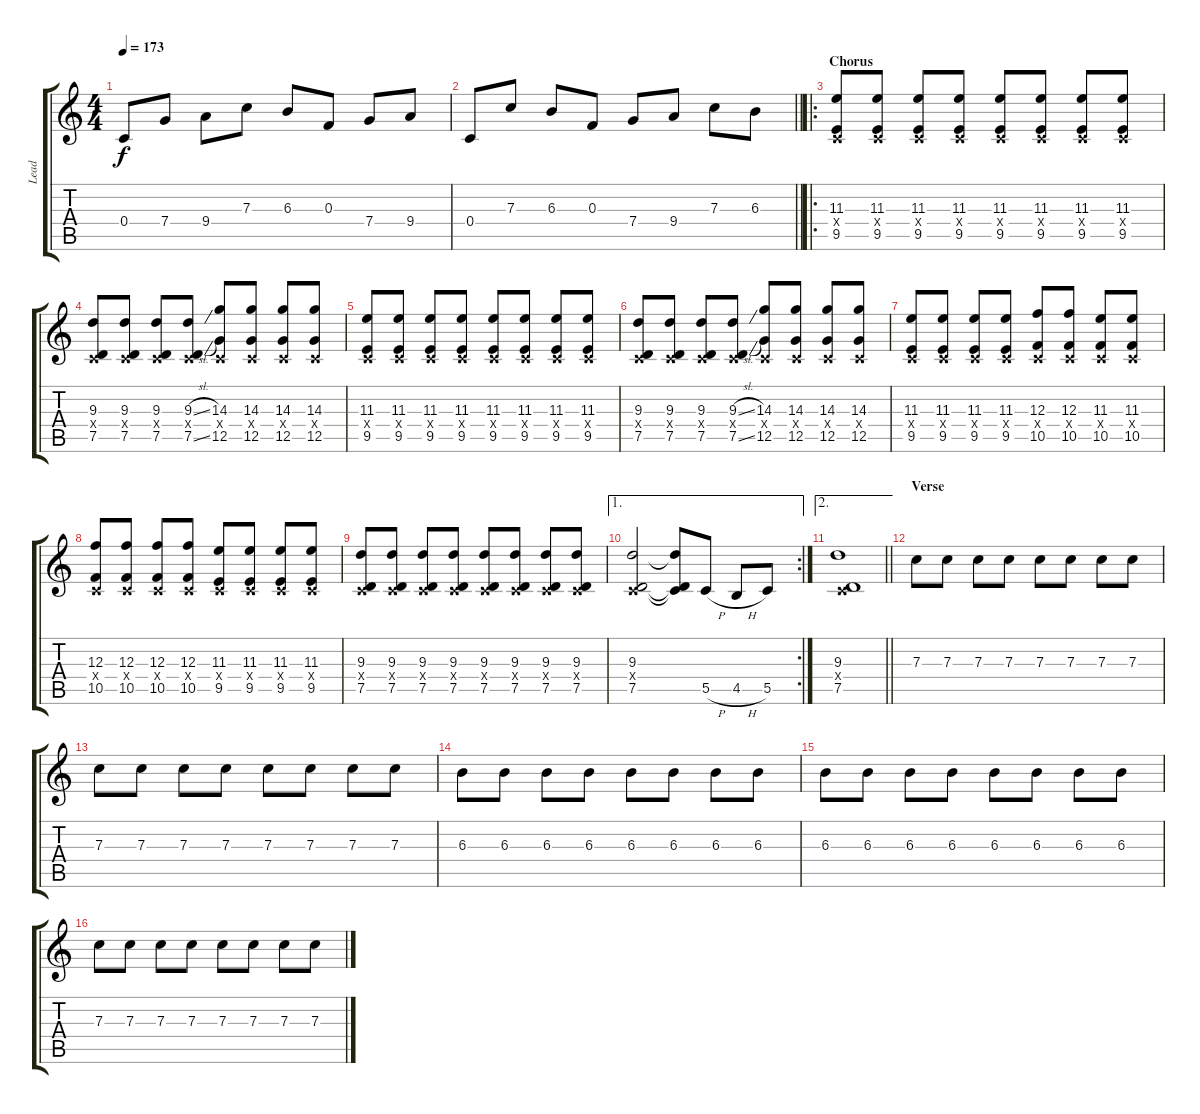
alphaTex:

\track ("Lead" "Lead") {instrument distortionguitar}
\staff {score tabs}
\tuning (D4 A3 F3 C3 G2 C2) {hide}
\ts (4 4)
\tempo 173
\clef g2
\ks c
0.4.8{dy f} 7.4.8 9.4.8 7.3.8 6.3.8 0.3.8 7.4.8 9.4.8 |
\barLineRight lightlight
0.4.8 7.3.8 6.3.8 0.3.8 7.4.8 9.4.8 7.3.8 6.3.8 |
\ro
\section ("" "Chorus")
(11.3 0.4{x} 9.5).8 (11.3 0.4{x} 9.5).8 (11.3 0.4{x} 9.5).8 (11.3 0.4{x} 9.5).8 (11.3 0.4{x} 9.5).8 (11.3 0.4{x} 9.5).8 (11.3 0.4{x} 9.5).8 (11.3 0.4{x} 9.5).8 |
(9.3 0.4{x} 7.5).8 (9.3 0.4{x} 7.5).8 (9.3 0.4{x} 7.5).8 (9.3{sl} 0.4{x} 7.5{sl}).8 (14.3 0.4{x} 12.5).8 (14.3 0.4{x} 12.5).8 (14.3 0.4{x} 12.5).8 (14.3 0.4{x} 12.5).8 |
(11.3 0.4{x} 9.5).8 (11.3 0.4{x} 9.5).8 (11.3 0.4{x} 9.5).8 (11.3 0.4{x} 9.5).8 (11.3 0.4{x} 9.5).8 (11.3 0.4{x} 9.5).8 (11.3 0.4{x} 9.5).8 (11.3 0.4{x} 9.5).8 |
(9.3 0.4{x} 7.5).8 (9.3 0.4{x} 7.5).8 (9.3 0.4{x} 7.5).8 (9.3{sl} 0.4{x} 7.5{sl}).8 (14.3 0.4{x} 12.5).8 (14.3 0.4{x} 12.5).8 (14.3 0.4{x} 12.5).8 (14.3 0.4{x} 12.5).8 |
(11.3 0.4{x} 9.5).8 (11.3 0.4{x} 9.5).8 (11.3 0.4{x} 9.5).8 (11.3 0.4{x} 9.5).8 (12.3 0.4{x} 10.5).8 (12.3 0.4{x} 10.5).8 (11.3 0.4{x} 10.5).8 (11.3 0.4{x} 10.5).8 |
(12.3 0.4{x} 10.5).8 (12.3 0.4{x} 10.5).8 (12.3 0.4{x} 10.5).8 (12.3 0.4{x} 10.5).8 (11.3 0.4{x} 9.5).8 (11.3 0.4{x} 9.5).8 (11.3 0.4{x} 9.5).8 (11.3 0.4{x} 9.5).8 |
(9.3 0.4{x} 7.5).8 (9.3 0.4{x} 7.5).8 (9.3 0.4{x} 7.5).8 (9.3 0.4{x} 7.5).8 (9.3 0.4{x} 7.5).8 (9.3 0.4{x} 7.5).8 (9.3 0.4{x} 7.5).8 (9.3 0.4{x} 7.5).8 |
\ae 1
\rc 2
(9.3 0.4{x} 7.5).2 (9.3{t} 0.4{t} 7.5{t}).8 5.5{h}.8 4.5{h}.8 5.5.8 |
\ae 2
\barLineRight lightlight
(9.3 0.4{x} 7.5).1 |
\section ("" "Verse")
7.3.8 7.3.8 7.3.8 7.3.8 7.3.8 7.3.8 7.3.8 7.3.8 |
7.3.8 7.3.8 7.3.8 7.3.8 7.3.8 7.3.8 7.3.8 7.3.8 |
6.3.8 6.3.8 6.3.8 6.3.8 6.3.8 6.3.8 6.3.8 6.3.8 |
6.3.8 6.3.8 6.3.8 6.3.8 6.3.8 6.3.8 6.3.8 6.3.8 |
7.3.8 7.3.8 7.3.8 7.3.8 7.3.8 7.3.8 7.3.8 7.3.8
